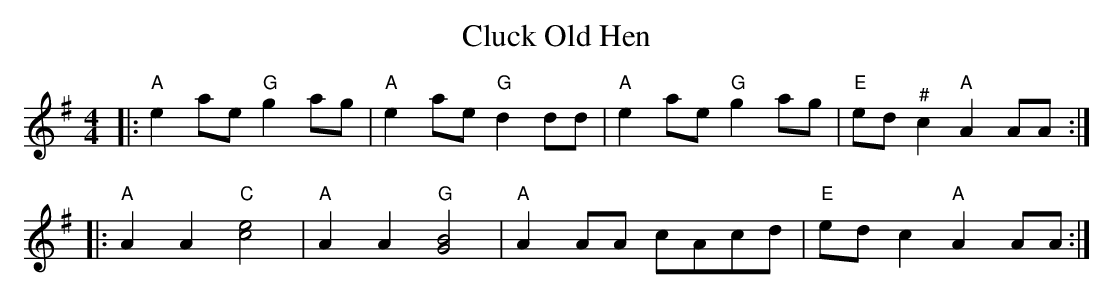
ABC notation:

X:1
T: Cluck Old Hen
M: 4/4
L: 1/8
K: Ador
|: "A"e2ae "G"g2ag | "A"e2ae "G"d2dd | "A"e2ae "G"g2ag | "E"ed"^#"c2 "A"A2AA :|
|: "A"A2A2 "C"[c4e4] | "A"A2A2 "G"[G4B4] | "A"A2AA cAcd | "E"edc2 "A"A2AA :|
